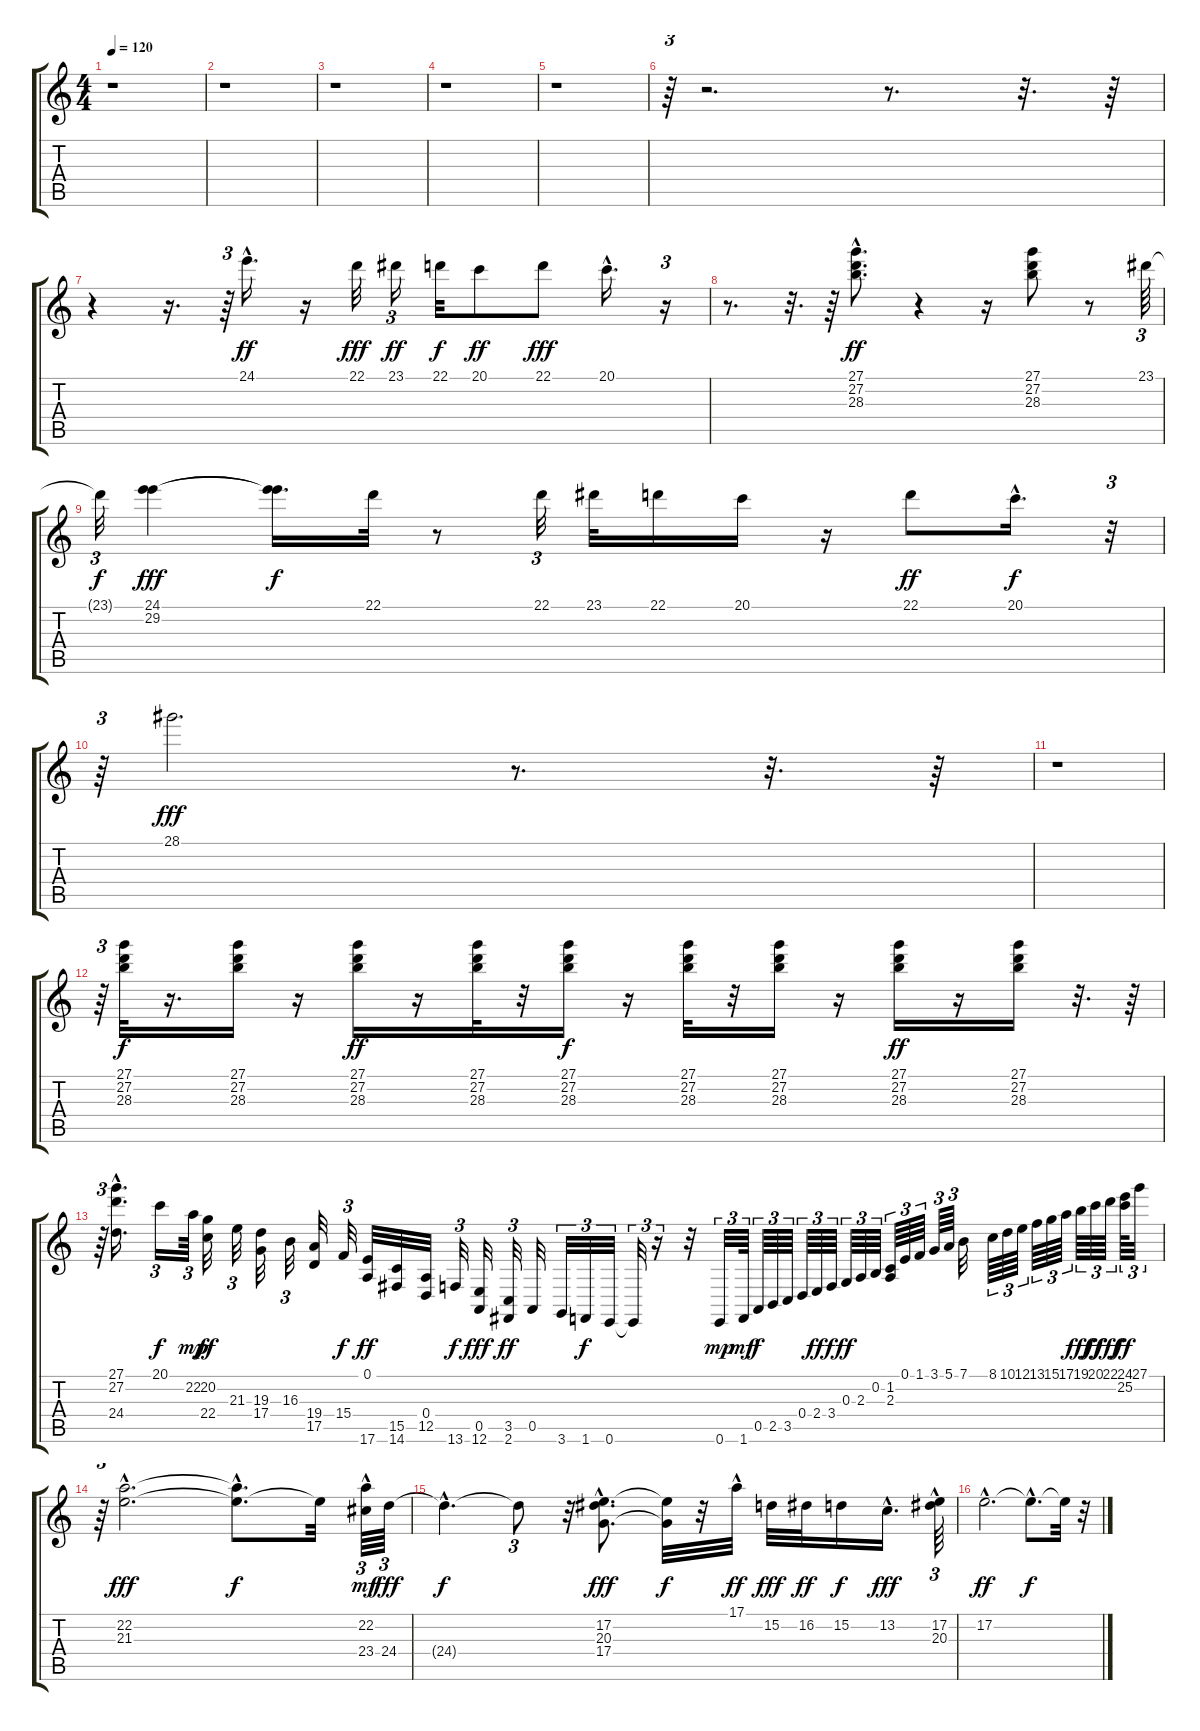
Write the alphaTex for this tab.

\track "" {instrument rockorgan}
\staff {score tabs}
\tuning (E4 B3 G3 D3 A2 E2) {hide}
\ts (4 4)
\tempo 120
\clef g2
\ks c
r.1{dy f} |
r.1 |
r.1 |
r.1 |
r.1 |
r.64{tu (3 2)} r.2{d} r.8{d} r.32{d} r.64 |
r.4 r.16{d} r.64{tu (3 2)} 24.1{hac}.16{d dy ff} r.16 22.1.32{dy fff} 23.1.16{tu (3 2) dy ff} 22.1.32{dy f} 20.1.8{dy ff} 22.1.8{dy fff} 20.1{hac}.16{d} r.16{tu (3 2)} |
r.8{d} r.32{d} r.64 (27.1 27.2 28.3{hac}).8{d dy ff} r.4 r.16 (27.1 27.2 28.3).8 r.8 23.1.64{tu (3 2)} |
23.1{t}.32{tu (3 2) dy f} (24.1 29.2).4{dy fff} (24.1{t} 29.2{t}).16{d dy f} 22.1.32 r.8 22.1.32{tu (3 2)} 23.1.32 22.1.16 20.1.16 r.16 22.1.8{dy ff} 20.1{hac}.16{d dy f} r.32{tu (3 2)} |
r.64{tu (3 2)} 28.1.2{d dy fff} r.8{d} r.32{d} r.64 |
r.1 |
r.64{tu (3 2)} (27.1 27.2 28.3).32{dy f} r.16{d} (27.1 27.2 28.3).16 r.16 (27.1 27.2 28.3).16{dy ff} r.16 (27.1 27.2 28.3).32 r.32 (27.1 27.2 28.3).16{dy f} r.16 (27.1 27.2 28.3).32 r.32 (27.1 27.2 28.3).16 r.16 (27.1 27.2 28.3).16{dy ff} r.16 (27.1 27.2 28.3).16 r.32{d} r.64 |
r.64{tu (3 2)} (27.1 27.2{hac} 24.4).16{d} 20.1.16{tu (3 2) dy f} 22.2.64{tu (3 2) dy mp} (20.2 22.4).32{dy ff} 21.3.32{tu (3 2)} (19.3 17.4).32 16.3.32{tu (3 2)} (19.4 17.5).32 15.4.32{tu (3 2) dy f} (0.1 17.6).32{dy ff} (15.5 14.6).32 (0.4 12.5).32 13.6.32{tu (3 2) dy f} (0.5 12.6).32{dy fff} (3.5 2.6).32{tu (3 2) dy ff} 0.5.32 3.6.32{tu (3 2)} 1.6.32{tu (3 2) dy f} 0.6.32{tu (3 2)} 0.6{t}.32{tu (3 2)} r.16{tu (3 2)} r.32 0.6.32{tu (3 2) dy mp} 1.6.64{tu (3 2) dy mf} 0.5.64{tu (3 2) dy f} 2.5.64{tu (3 2)} 3.5.64{tu (3 2)} 0.4.64{tu (3 2)} 2.4.64{tu (3 2) dy ff} 3.4.64{tu (3 2) dy f} 0.3.64{tu (3 2) dy ff} 2.3.64{tu (3 2)} 0.2.64{tu (3 2)} (1.2 2.3).64{tu (3 2)} 0.1.64{tu (3 2)} 1.1.64{tu (3 2)} 3.1.64{tu (3 2)} 5.1.64{tu (3 2)} 7.1.32 8.1.64{tu (3 2)} 10.1.64{tu (3 2)} 12.1.64{tu (3 2)} 13.1.64{tu (3 2)} 15.1.64{tu (3 2)} 17.1.64{tu (3 2)} 19.1.64{tu (3 2) dy fff} 20.1.64{tu (3 2) dy ff} 22.1.64{tu (3 2) dy fff} (24.1 25.2).64{tu (3 2) dy ff} 27.1.32{tu (3 2)} |
r.64{tu (3 2)} (22.2{hac} 21.3{hac}).2{d dy fff} (22.2{hac t} 21.3{hac t}).8{d dy f} 21.3{t}.32 (22.2{hac} 23.4).64{tu (3 2) dy mf} 24.4.64{tu (3 2) dy fff} |
24.4{hac t}.4{d dy f} 24.4{t}.8{tu (3 2)} r.32 (17.2{hac} 20.3 17.4{hac}).8{d dy fff} (17.2{t} 17.4{t}).32{dy f} r.32 17.1{hac}.32{dy ff} 15.2.32{dy fff} 16.2.32{dy ff} 15.2.16{dy f} 13.2{hac}.16{d dy fff} (17.2{hac} 20.3).64{tu (3 2)} |
17.2{hac}.2{d dy ff} 17.2{hac t}.8{d dy f} 17.2{t}.32 r.32
